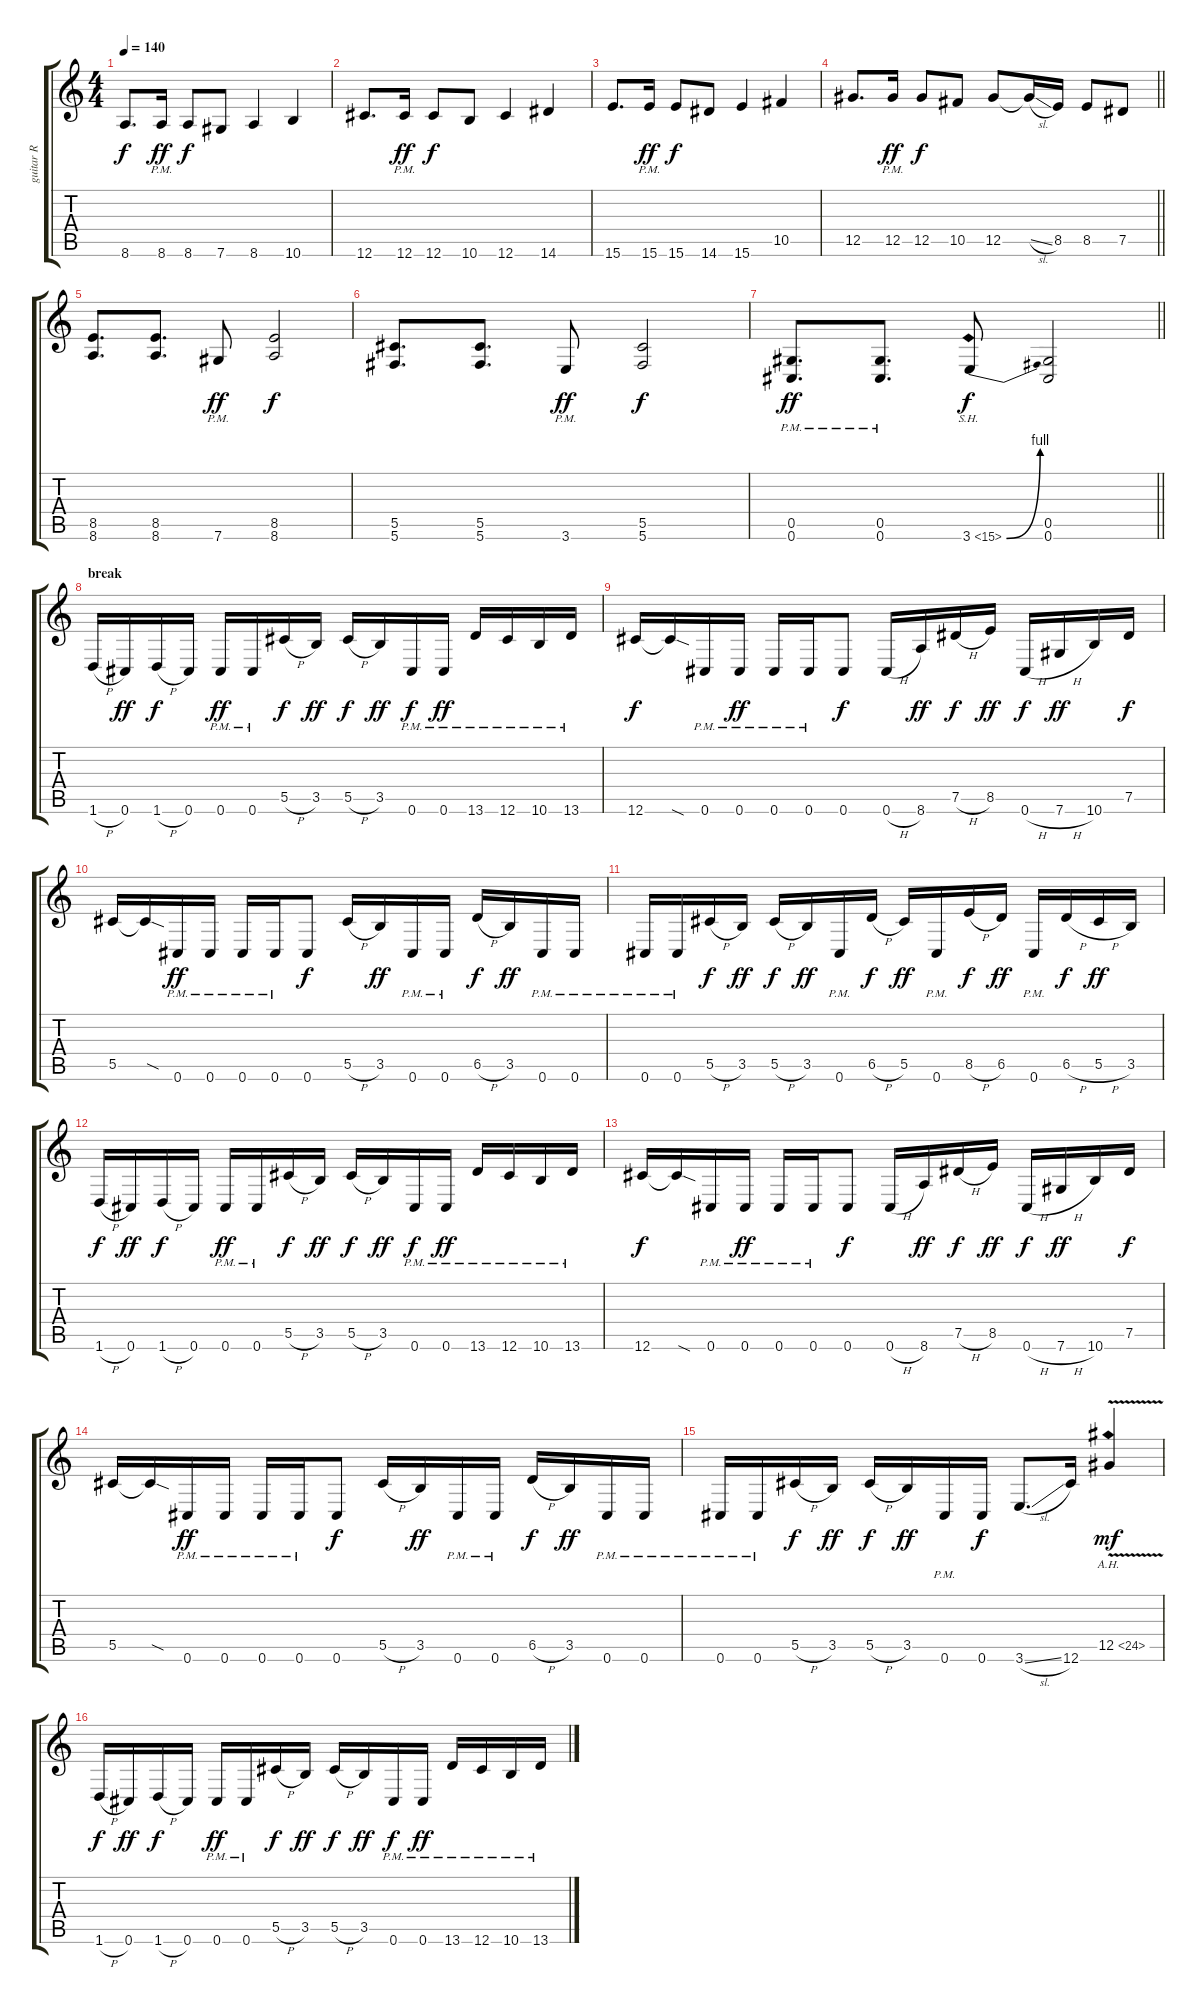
\track ("guitar R" "guitar R") {instrument distortionguitar}
\staff {score tabs}
\tuning (Eb4 Bb3 Gb3 Db3 Ab2 Db2) {hide}
\ts (4 4)
\tempo 140
\clef g2
\ks c
8.6.8{d dy f} 8.6{pm}.16{dy ff} 8.6.8{dy f} 7.6.8 8.6.4 10.6.4 |
12.6.8{d} 12.6{pm}.16{dy ff} 12.6.8{dy f} 10.6.8 12.6.4 14.6.4 |
15.6.8{d} 15.6{pm}.16{dy ff} 15.6.8{dy f} 14.6.8 15.6.4 10.5.4 |
\barLineRight lightlight
12.5.8{d} 12.5{pm}.16{dy ff} 12.5.8{dy f} 10.5.8 12.5.8 12.5{sl t}.16 8.5.16 8.5.8 7.5.8 |
(8.5 8.6).8{d} (8.5 8.6).8{d} 7.6{pm}.8{dy ff} (8.5 8.6).2{dy f} |
(5.5 5.6).8{d} (5.5 5.6).8{d} 3.6{pm}.8{dy ff} (5.5 5.6).2{dy f} |
\barLineRight lightlight
(0.5{pm} 0.6{pm}).8{d dy ff} (0.5{pm} 0.6{pm}).8{d} 3.6{be (bend 0 0 60 4) sh 12}.8{dy f} (0.5 0.6).2 |
\section ("" "break")
1.6{h}.16 0.6.16{dy ff} 1.6{h}.16{dy f} 0.6.16 0.6{pm}.16{dy ff} 0.6{pm}.16 5.5{h}.16{dy f} 3.5.16{dy ff} 5.5{h}.16{dy f} 3.5.16{dy ff} 0.6{pm}.16{dy f} 0.6{pm}.16{dy ff} 13.6{pm}.16 12.6{pm}.16 10.6{pm}.16 13.6{pm}.16 |
12.6.16{dy f} 12.6{sod t}.16 0.6{pm}.16 0.6{pm}.16{dy ff} 0.6{pm}.16 0.6{pm}.16 0.6.8{dy f} 0.6{h}.16 8.6.16{dy ff} 7.5{h}.16{dy f} 8.5.16{dy ff} 0.6{h}.16{dy f} 7.6{h}.16{dy ff} 10.6.16 7.5.16{dy f} |
5.5.16 5.5{sod t}.16 0.6{pm}.16{dy ff} 0.6{pm}.16 0.6{pm}.16 0.6{pm}.16 0.6.8{dy f} 5.5{h}.16 3.5.16{dy ff} 0.6{pm}.16 0.6{pm}.16 6.5{h}.16{dy f} 3.5.16{dy ff} 0.6{pm}.16 0.6{pm}.16 |
0.6{pm}.16 0.6{pm}.16 5.5{h}.16{dy f} 3.5.16{dy ff} 5.5{h}.16{dy f} 3.5.16{dy ff} 0.6{pm}.16 6.5{h}.16{dy f} 5.5.16{dy ff} 0.6{pm}.16 8.5{h}.16{dy f} 6.5.16{dy ff} 0.6{pm}.16 6.5{h}.16{dy f} 5.5{h}.16{dy ff} 3.5.16 |
1.6{h}.16{dy f} 0.6.16{dy ff} 1.6{h}.16{dy f} 0.6.16 0.6{pm}.16{dy ff} 0.6{pm}.16 5.5{h}.16{dy f} 3.5.16{dy ff} 5.5{h}.16{dy f} 3.5.16{dy ff} 0.6{pm}.16{dy f} 0.6{pm}.16{dy ff} 13.6{pm}.16 12.6{pm}.16 10.6{pm}.16 13.6{pm}.16 |
12.6.16{dy f} 12.6{sod t}.16 0.6{pm}.16 0.6{pm}.16{dy ff} 0.6{pm}.16 0.6{pm}.16 0.6.8{dy f} 0.6{h}.16 8.6.16{dy ff} 7.5{h}.16{dy f} 8.5.16{dy ff} 0.6{h}.16{dy f} 7.6{h}.16{dy ff} 10.6.16 7.5.16{dy f} |
5.5.16 5.5{sod t}.16 0.6{pm}.16{dy ff} 0.6{pm}.16 0.6{pm}.16 0.6{pm}.16 0.6.8{dy f} 5.5{h}.16 3.5.16{dy ff} 0.6{pm}.16 0.6{pm}.16 6.5{h}.16{dy f} 3.5.16{dy ff} 0.6{pm}.16 0.6{pm}.16 |
0.6{pm}.16 0.6{pm}.16 5.5{h}.16{dy f} 3.5.16{dy ff} 5.5{h}.16{dy f} 3.5.16{dy ff} 0.6{pm}.16 0.6.16{dy f} 3.6{sl}.8{d} 12.6.16 12.5{ah 12 v}.4{dy mf} |
1.6{h}.16{dy f} 0.6.16{dy ff} 1.6{h}.16{dy f} 0.6.16 0.6{pm}.16{dy ff} 0.6{pm}.16 5.5{h}.16{dy f} 3.5.16{dy ff} 5.5{h}.16{dy f} 3.5.16{dy ff} 0.6{pm}.16{dy f} 0.6{pm}.16{dy ff} 13.6{pm}.16 12.6{pm}.16 10.6{pm}.16 13.6{pm}.16
